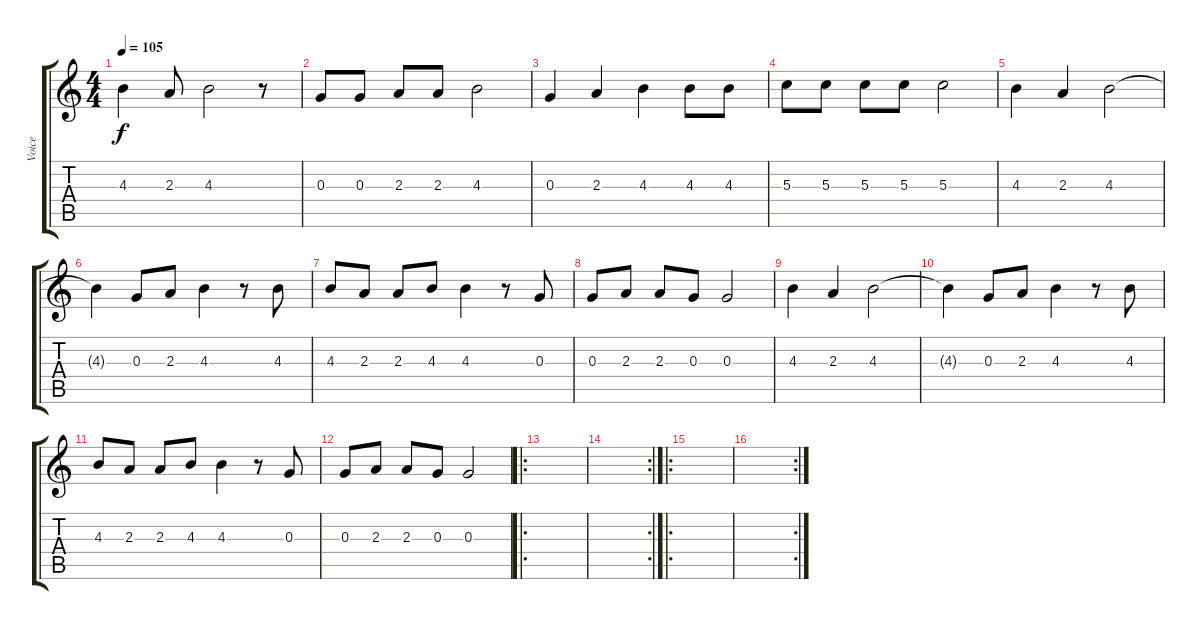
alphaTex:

\track ("Voice" "Voice") {instrument distortionguitar}
\staff {score tabs}
\tuning (E4 B3 G3 D3 A2 E2) {hide}
\ts (4 4)
\tempo 105
\clef g2
\ks c
4.3.4{dy f} 2.3.8 4.3.2 r.8 |
0.3.8 0.3.8 2.3.8 2.3.8 4.3.2 |
0.3.4 2.3.4 4.3.4 4.3.8 4.3.8 |
5.3.8 5.3.8 5.3.8 5.3.8 5.3.2 |
4.3.4 2.3.4 4.3.2 |
4.3{t}.4 0.3.8 2.3.8 4.3.4 r.8 4.3.8 |
4.3.8 2.3.8 2.3.8 4.3.8 4.3.4 r.8 0.3.8 |
0.3.8 2.3.8 2.3.8 0.3.8 0.3.2 |
4.3.4 2.3.4 4.3.2 |
4.3{t}.4 0.3.8 2.3.8 4.3.4 r.8 4.3.8 |
4.3.8 2.3.8 2.3.8 4.3.8 4.3.4 r.8 0.3.8 |
0.3.8 2.3.8 2.3.8 0.3.8 0.3.2 |
\ro
|
\rc 2
|
\ro
|
\rc 2
